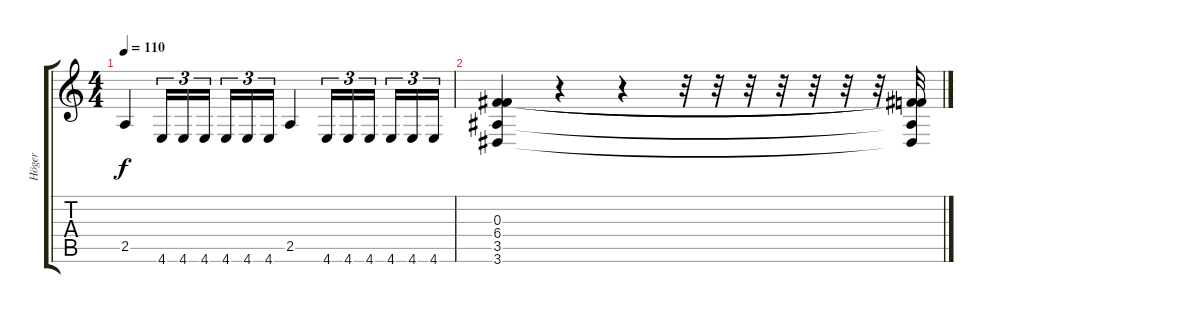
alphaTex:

\track ("Höger" "Höger") {instrument overdrivenguitar}
\staff {score tabs}
\tuning (D4 A3 F3 C3 G2 C2) {hide}
\ts (4 4)
\tempo 110
\clef g2
\ks c
2.5.4{dy f} 4.6.16{tu (3 2)} 4.6.16{tu (3 2)} 4.6.16{tu (3 2) beam splitsecondary} 4.6.16{tu (3 2)} 4.6.16{tu (3 2)} 4.6.16{tu (3 2)} 2.5.4 4.6.16{tu (3 2)} 4.6.16{tu (3 2)} 4.6.16{tu (3 2) beam splitsecondary} 4.6.16{tu (3 2)} 4.6.16{tu (3 2)} 4.6.16{tu (3 2)} |
(0.3 6.4 3.5 3.6).4 r.4 r.4 r.32 r.32 r.32 r.32 r.32 r.32 r.32 (0.3{t} 6.4{t} 3.5{t} 3.6{t}).32
